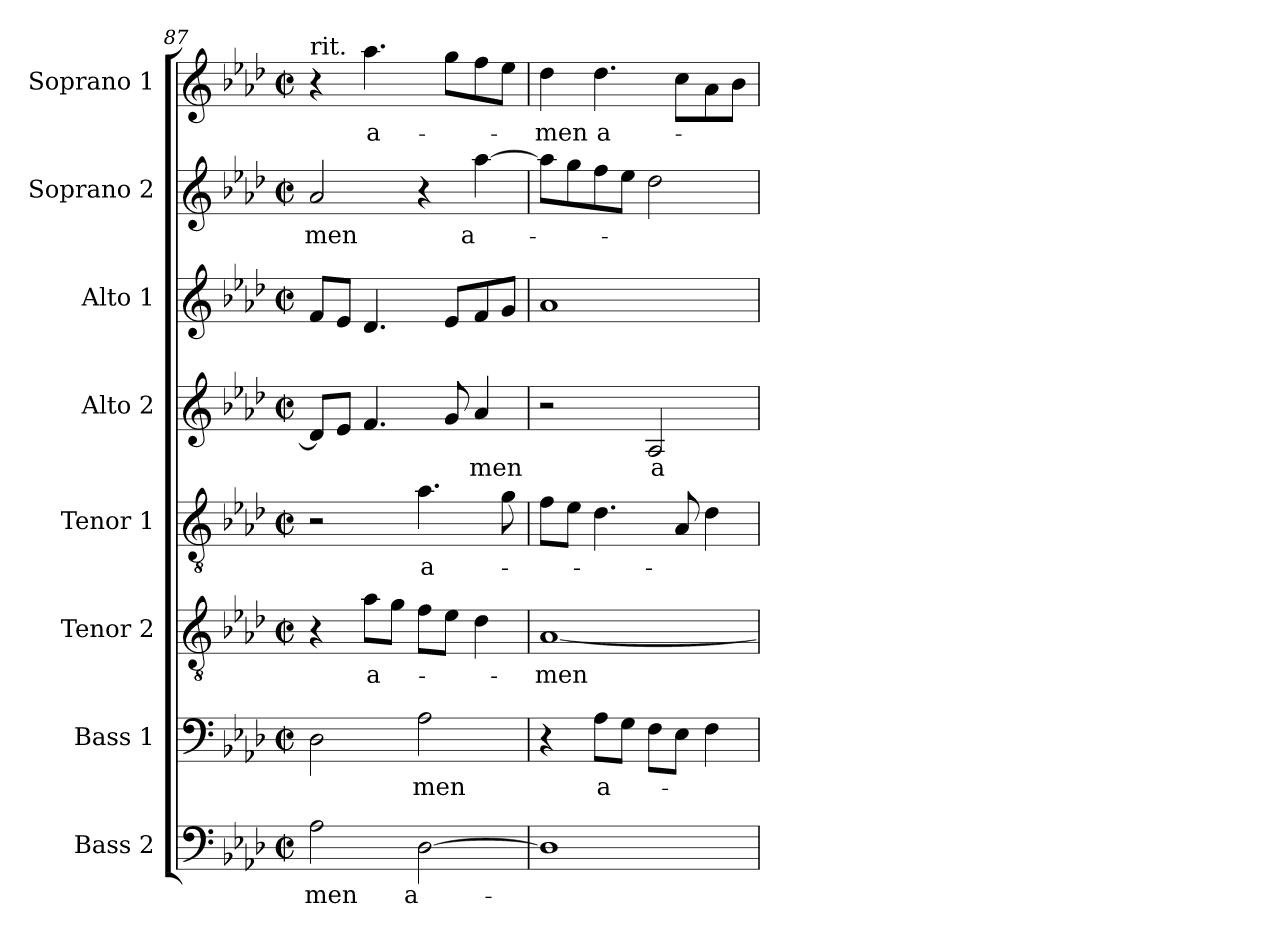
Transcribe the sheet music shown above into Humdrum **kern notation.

**kern	**text	**kern	**text	**kern	**text	**kern	**text	**kern	**text	**kern	**kern	**text	**kern	**text
*part8	*part8	*part7	*part7	*part6	*part6	*part5	*part5	*part4	*part4	*part3	*part2	*part2	*part1	*part1
*staff8	*staff8	*staff7	*staff7	*staff6	*staff6	*staff5	*staff5	*staff4	*staff4	*staff3	*staff2	*staff2	*staff1	*staff1
*I"Bass 2	*	*I"Bass 1	*	*I"Tenor 2	*	*I"Tenor 1	*	*I"Alto 2	*	*I"Alto 1	*I"Soprano 2	*	*I"Soprano 1	*
*I'B.2	*	*I'B.1	*	*I'T.2	*	*I'T.1	*	*I'A.2	*	*I'A.1	*I'S.2	*	*I'S.1	*
*clefF4	*	*clefF4	*	*clefGv2	*	*clefGv2	*	*clefG2	*	*clefG2	*clefG2	*	*clefG2	*
*	*	*	*	*ITrd7c12	*	*ITrd7c12	*	*	*	*	*	*	*	*
*k[b-e-a-d-]	*	*k[b-e-a-d-]	*	*k[b-e-a-d-]	*	*k[b-e-a-d-]	*	*k[b-e-a-d-]	*	*k[b-e-a-d-]	*k[b-e-a-d-]	*	*k[b-e-a-d-]	*
*A-:	*	*A-:	*	*A-:	*	*A-:	*	*A-:	*	*A-:	*A-:	*	*A-:	*
*M2/2	*	*M2/2	*	*M2/2	*	*M2/2	*	*M2/2	*	*M2/2	*M2/2	*	*M2/2	*
*met(c|)	*	*met(c|)	*	*met(c|)	*	*met(c|)	*	*met(c|)	*	*met(c|)	*met(c|)	*	*met(c|)	*
=87	=87	=87	=87	=87	=87	=87	=87	=87	=87	=87	=87	=87	=87	=87
!	!LO:LY:b:color=#000000	!	!	!	!	!	!	!	!	!	!	!	!	!
!	!	!	!	!	!	!	!	!	!	!	!	!	!LO:TX:t=rit.	!
!	!	!	!	!	!	!	!	!	!	!	!	!LO:LY:b:color=#000000	!	!
2A-i\	-men	2D-i\	.	4r	.	2r	.	8d-i/L]	.	8fi/L	2a-i/	-men	4r	.
.	.	.	.	.	.	.	.	8e-i/J	.	8e-i/J	.	.	.	.
!	!	!	!	!	!LO:LY:b:color=#000000	!	!	!	!	!	!	!	!	!
!	!	!	!	!	!	!	!	!	!	!	!	!	!	!LO:LY:b:color=#000000
.	.	.	.	8A-i\L	a-	.	.	4.fi/	.	4.d-i/	.	.	4.aa-i\	a-
.	.	.	.	8Gi\J	.	.	.	.	.	.	.	.	.	.
!	!LO:LY:b:color=#000000	!	!	!	!	!	!	!	!	!	!	!	!	!
!	!	!	!LO:LY:b:color=#000000	!	!	!	!	!	!	!	!	!	!	!
!	!	!	!	!	!	!	!LO:LY:b:color=#000000	!	!	!	!	!	!	!
[2D-i\	a-	2A-i\	-men	8Fi\L	.	4.A-i\	a-	.	.	.	4r	.	.	.
.	.	.	.	8E-i\J	.	.	.	8gi/	.	8e-i/L	.	.	8ggi\L	.
!	!	!	!	!	!	!	!	!	!LO:LY:b:color=#000000	!	!	!	!	!
!	!	!	!	!	!	!	!	!	!	!	!	!LO:LY:b:color=#000000	!	!
.	.	.	.	4D-i\	.	.	.	4a-i/	-men	8fi/	[4aa-i\	a-	8ffi\	.
.	.	.	.	.	.	8Gi\	.	.	.	8gi/J	.	.	8ee-i\J	.
=88	=88	=88	=88	=88	=88	=88	=88	=88	=88	=88	=88	=88	=88	=88
!	!	!	!	!	!LO:LY:b:color=#000000	!	!	!	!	!	!	!	!	!
!	!	!	!	!	!	!	!	!	!	!	!	!	!	!LO:LY:b:color=#000000
1D-i]	.	4r	.	[1AA-i	-men	8Fi\L	.	2r	.	1a-i	8aa-i\L]	.	4dd-i\	-men
.	.	.	.	.	.	8E-i\J	.	.	.	.	8ggi\	.	.	.
!	!	!	!LO:LY:b:color=#000000	!	!	!	!	!	!	!	!	!	!	!
!	!	!	!	!	!	!	!	!	!	!	!	!	!	!LO:LY:b:color=#000000
.	.	8A-i\L	a-	.	.	4.D-i\	.	.	.	.	8ffi\	.	4.dd-i\	a-
.	.	8Gi\J	.	.	.	.	.	.	.	.	8ee-i\J	.	.	.
!	!	!	!	!	!	!	!	!	!LO:LY:b:color=#000000	!	!	!	!	!
.	.	8Fi\L	.	.	.	.	.	2A-i/	a-	.	2dd-i\	.	.	.
.	.	8E-i\J	.	.	.	8AA-i/	.	.	.	.	.	.	8cci\L	.
.	.	4Fi\	.	.	.	4D-i\	.	.	.	.	.	.	8a-i\	.
.	.	.	.	.	.	.	.	.	.	.	.	.	8b-i\J	.
=	=	=	=	=	=	=	=	=	=	=	=	=	=	=
*-	*-	*-	*-	*-	*-	*-	*-	*-	*-	*-	*-	*-	*-	*-
